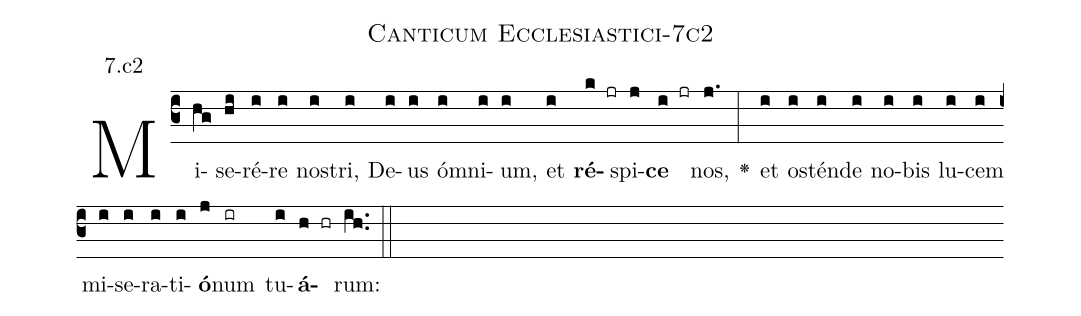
name: Canticum Ecclesiastici-7c2;
annotation: 7.c2;
%%
(c3)Mi(hg)se(hi)ré(i)re(i) no(i)stri,(i) De(i)us(i) óm(i)ni(i)um,(i) et(i) <b>ré</b>(k jr)spi(j)<b>ce</b>(i jr) nos,(j.) <v>\greheightstar</v>(:) et(i) o(i)stén(i)de(i) no(i)bis(i) lu(i)cem(i) mi(i)se(i)ra(i)ti(i)<b>ó</b>(j)num(ir) tu(i)<b>á</b>(h hr)rum:(ih..) (::)


%E(i) u(i) o(j) u(i) a(h) e.(ih..) (::)
